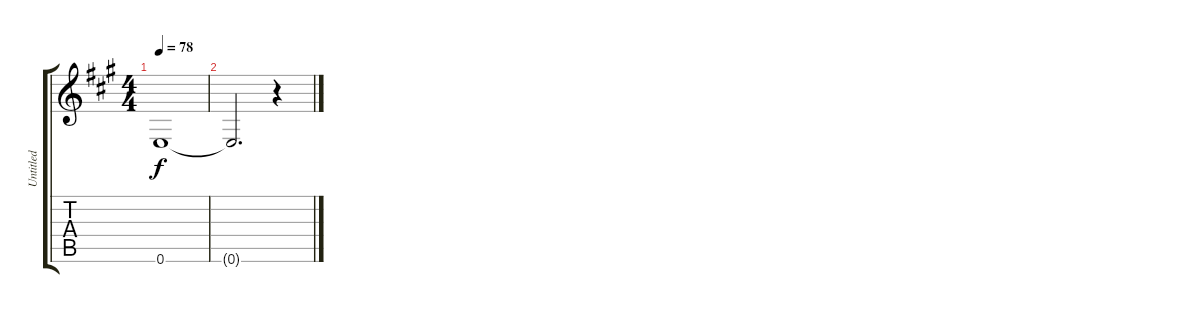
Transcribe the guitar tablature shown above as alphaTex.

\track ("Untitled" "Untitled") {instrument distortionguitar}
\staff {score tabs}
\tuning (E4 B3 G3 D3 A2 E2) {hide}
\ts (4 4)
\tempo 78
\clef g2
\ks a
0.6{t}.1{dy f} |
0.6{t}.2{d} r.4
